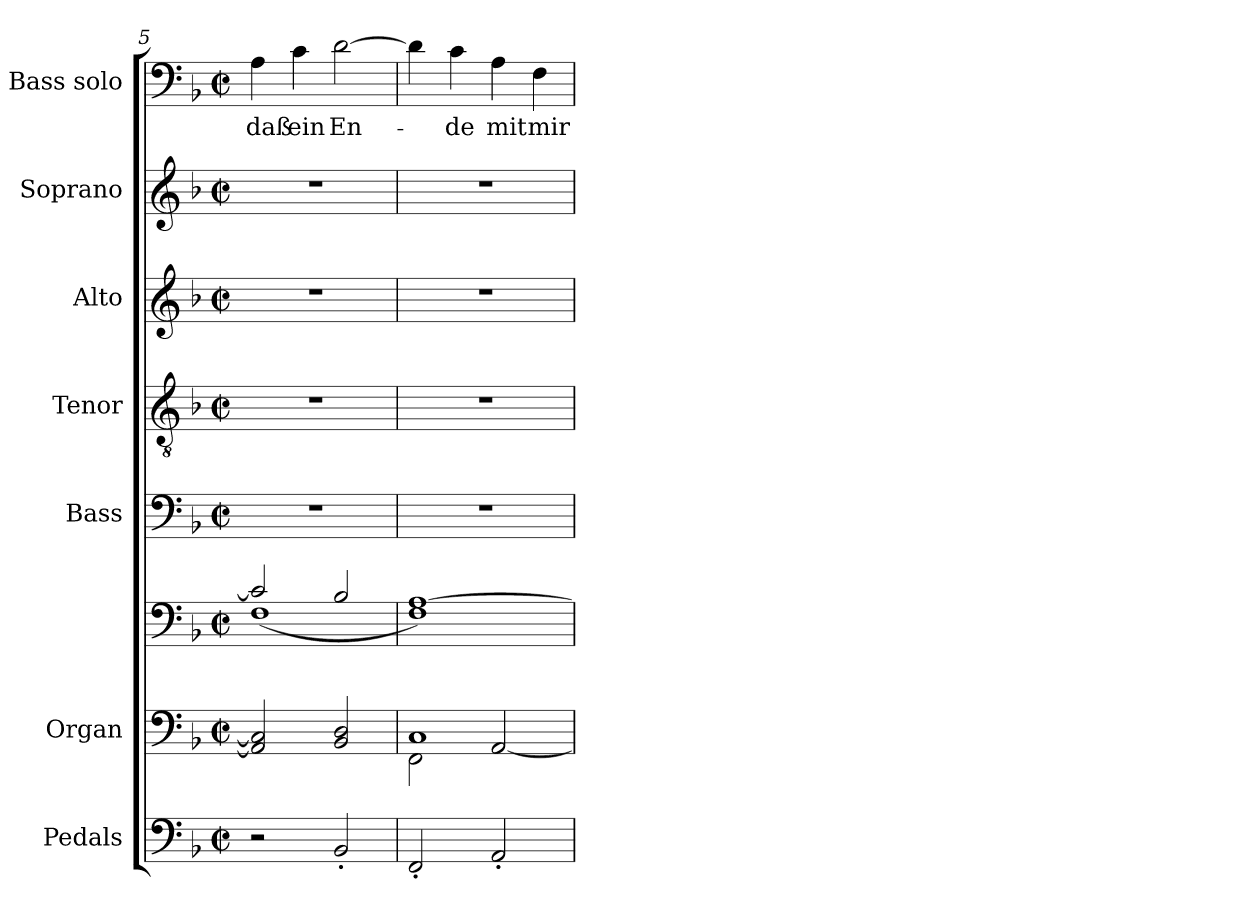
**kern	**kern	**kern	**kern	**kern	**kern	**kern	**kern	**text
*part7	*part6	*part6	*part5	*part4	*part3	*part2	*part1	*part1
*staff8	*staff7	*staff6	*staff5	*staff4	*staff3	*staff2	*staff1	*staff1
*I"Pedals	*I"Organ	*	*I"Bass	*I"Tenor	*I"Alto	*I"Soprano	*I"Bass solo	*
*I'Ped.	*I'Org.	*	*I'B.	*I'T.	*I'A.	*I'S.	*	*
*clefF4	*clefF4	*clefF4	*clefF4	*clefGv2	*clefG2	*clefG2	*clefF4	*
*	*	*	*	*ITrd7c12	*	*	*	*
*k[b-]	*k[b-]	*k[b-]	*k[b-]	*k[b-]	*k[b-]	*k[b-]	*k[b-]	*
*d:	*d:	*d:	*d:	*d:	*d:	*d:	*d:	*
*M2/2	*M2/2	*M2/2	*M2/2	*M2/2	*M2/2	*M2/2	*M2/2	*
*met(c|)	*met(c|)	*met(c|)	*met(c|)	*met(c|)	*met(c|)	*met(c|)	*met(c|)	*
=5	=5	=5	=5	=5	=5	=5	=5	=5
*	*	*^	*	*	*	*	*	*
!	!	!	!	!	!	!	!	!	!LO:LY:b:color=#000000
2r	2AAi/] 2Ci]	2ci/]	(1Fi	1r	1r	1r	1r	4Ai\	daß
!	!	!	!	!	!	!	!	!	!LO:LY:b:color=#000000
.	.	.	.	.	.	.	.	4ci\	ein
!	!	!	!	!	!	!	!	!	!LO:LY:b:color=#000000
2BB-'i/	2BB-i/ 2Di	2B-i/	.	.	.	.	.	[2di\	En-
=6	=6	=6	=6	=6	=6	=6	=6	=6	=6
*	*^	*	*	*	*	*	*	*	*
2FF'i/	1Ci	2FFi\	[1Ai	1Fi)	1r	1r	1r	1r	4di\]	.
!	!	!	!	!	!	!	!	!	!	!LO:LY:b:color=#000000
.	.	.	.	.	.	.	.	.	4ci\	-de
!	!	!	!	!	!	!	!	!	!	!LO:LY:b:color=#000000
2AA'i/	.	[2AAi/	.	.	.	.	.	.	4Ai\	mit
!	!	!	!	!	!	!	!	!	!	!LO:LY:b:color=#000000
.	.	.	.	.	.	.	.	.	4Fi\	mir
*	*v	*v	*	*	*	*	*	*	*	*
*	*	*v	*v	*	*	*	*	*	*
=	=	=	=	=	=	=	=	=
*-	*-	*-	*-	*-	*-	*-	*-	*-
